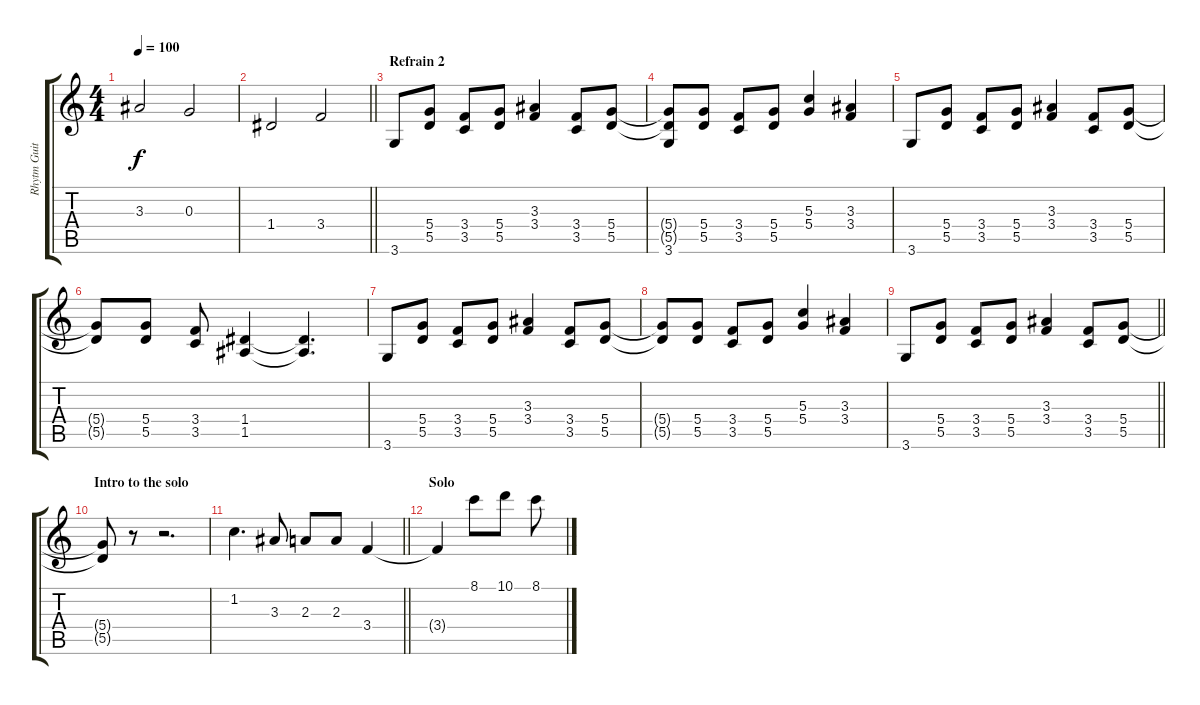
\track ("Rhytm Guitar" "Rhytm Guit") {instrument distortionguitar}
\staff {score tabs}
\tuning (E4 B3 G3 D3 A2 E2) {hide}
\ts (4 4)
\tempo 100
\clef g2
\ks c
3.3.2{dy f} 0.3.2 |
\barLineRight lightlight
1.4.2 3.4.2 |
\section ("" "Refrain 2")
3.6.8 (5.4 5.5).8 (3.4 3.5).8 (5.4 5.5).8 (3.3 3.4).4 (3.4 3.5).8 (5.4 5.5).8 |
(5.4{t} 5.5{t} 3.6).8 (5.4 5.5).8 (3.4 3.5).8 (5.4 5.5).8 (5.3 5.4).4 (3.3 3.4).4 |
3.6.8 (5.4 5.5).8 (3.4 3.5).8 (5.4 5.5).8 (3.3 3.4).4 (3.4 3.5).8 (5.4 5.5).8 |
(5.4{t} 5.5{t}).8 (5.4 5.5).8 (3.4 3.5).8 (1.4 1.5).4 (1.4{t} 1.5{t}).4{d} |
3.6.8 (5.4 5.5).8 (3.4 3.5).8 (5.4 5.5).8 (3.3 3.4).4 (3.4 3.5).8 (5.4 5.5).8 |
(5.4{t} 5.5{t}).8 (5.4 5.5).8 (3.4 3.5).8 (5.4 5.5).8 (5.3 5.4).4 (3.3 3.4).4 |
\barLineRight lightlight
3.6.8 (5.4 5.5).8 (3.4 3.5).8 (5.4 5.5).8 (3.3 3.4).4 (3.4 3.5).8 (5.4 5.5).8 |
\section ("" "Intro to the solo")
(5.4{t} 5.5{t}).8 r.8 r.2{d} |
\barLineRight lightlight
1.2.4{d} 3.3.8 2.3.8 2.3.8 3.4.4 |
\section ("" "Solo")
3.4{t}.4 8.1.8 10.1.8 8.1.8
